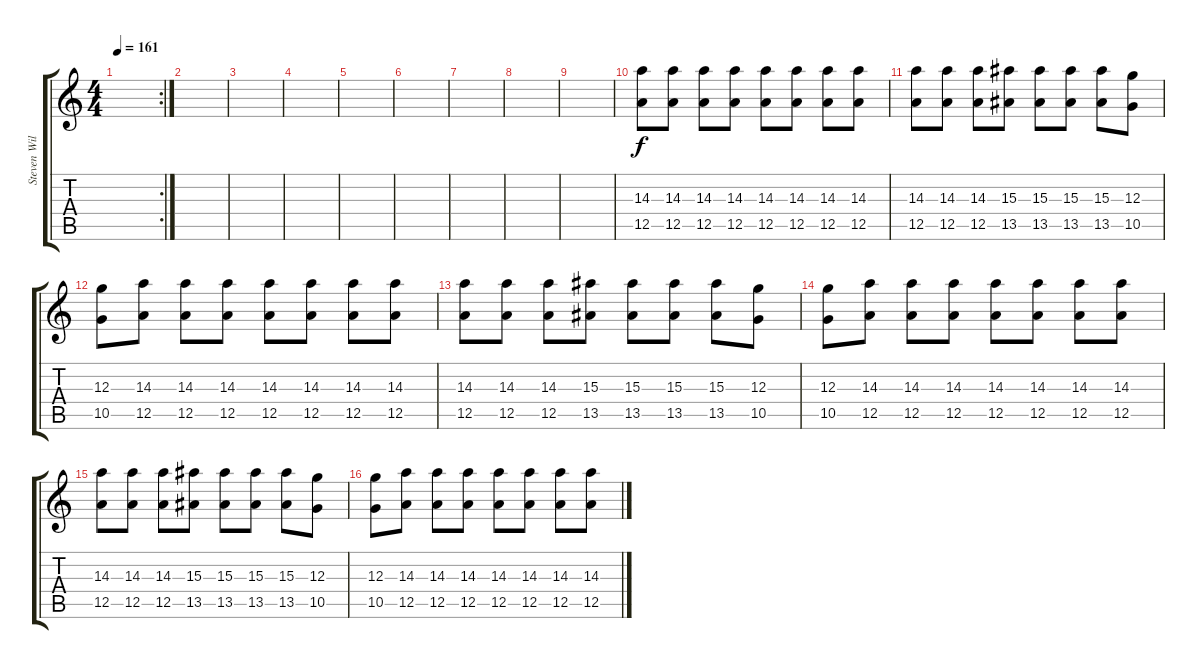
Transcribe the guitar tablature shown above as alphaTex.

\track ("Steven Wilson (Guitar 5)" "Steven Wil") {instrument overdrivenguitar}
\staff {score tabs}
\tuning (E4 B3 G3 D3 A2 D2) {hide}
\rc 2
\ts (4 4)
\tempo 161
\clef g2
\ks c
|
|
|
|
|
|
|
|
|
(14.3 12.5).8 (14.3 12.5).8 (14.3 12.5).8 (14.3 12.5).8 (14.3 12.5).8 (14.3 12.5).8 (14.3 12.5).8 (14.3 12.5).8 |
(14.3 12.5).8 (14.3 12.5).8 (14.3 12.5).8 (15.3 13.5).8 (15.3 13.5).8 (15.3 13.5).8 (15.3 13.5).8 (12.3 10.5).8 |
(12.3 10.5).8 (14.3 12.5).8 (14.3 12.5).8 (14.3 12.5).8 (14.3 12.5).8 (14.3 12.5).8 (14.3 12.5).8 (14.3 12.5).8 |
(14.3 12.5).8 (14.3 12.5).8 (14.3 12.5).8 (15.3 13.5).8 (15.3 13.5).8 (15.3 13.5).8 (15.3 13.5).8 (12.3 10.5).8 |
(12.3 10.5).8 (14.3 12.5).8 (14.3 12.5).8 (14.3 12.5).8 (14.3 12.5).8 (14.3 12.5).8 (14.3 12.5).8 (14.3 12.5).8 |
(14.3 12.5).8 (14.3 12.5).8 (14.3 12.5).8 (15.3 13.5).8 (15.3 13.5).8 (15.3 13.5).8 (15.3 13.5).8 (12.3 10.5).8 |
(12.3 10.5).8 (14.3 12.5).8 (14.3 12.5).8 (14.3 12.5).8 (14.3 12.5).8 (14.3 12.5).8 (14.3 12.5).8 (14.3 12.5).8
